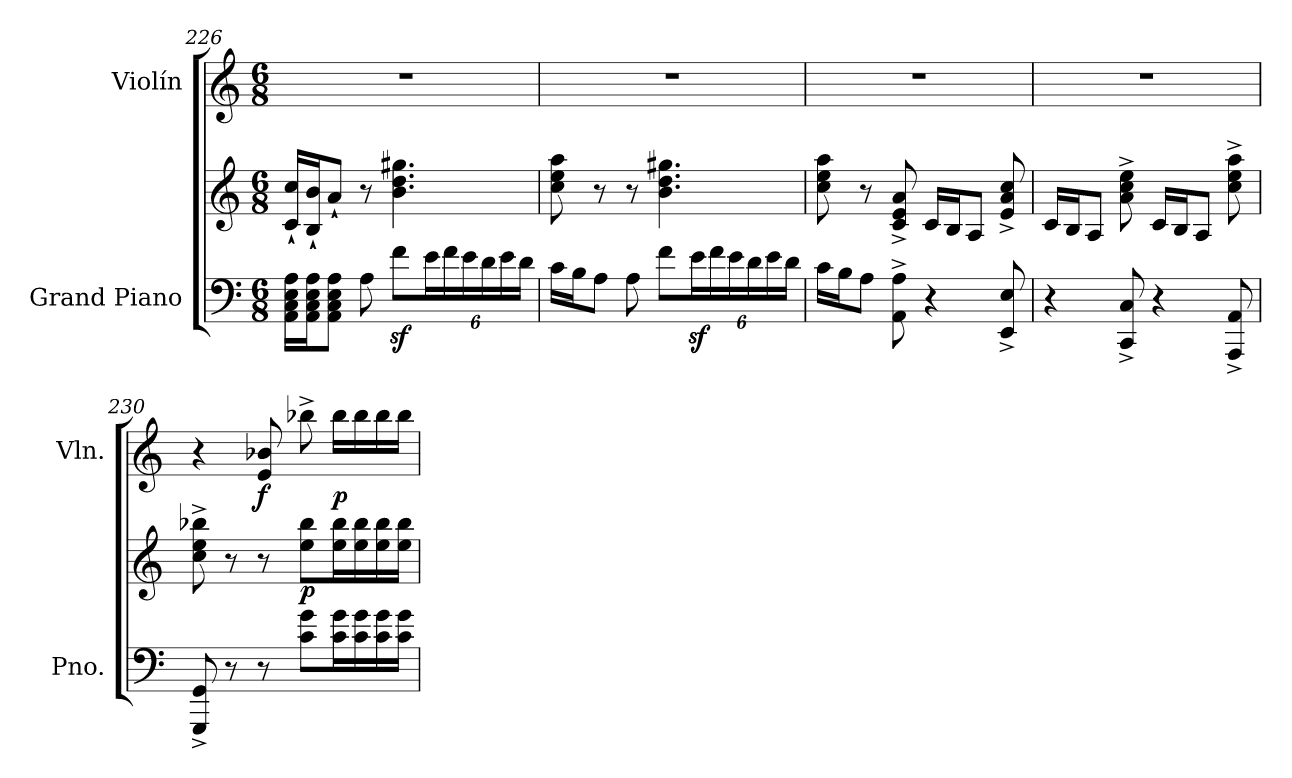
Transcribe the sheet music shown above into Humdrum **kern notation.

**kern	**kern	**dynam	**kern	**dynam
*part2	*part2	*part2	*part1	*part1
*staff3	*staff2	*staff2/3	*staff1	*staff1
*I"Grand Piano	*	*	*I"Violín	*
*I'Pno.	*	*	*I'Vln.	*
*clefF4	*clefG2	*	*clefG2	*
*k[]	*k[]	*	*k[]	*
*M6/8	*M6/8	*	*M6/8	*
=226	=226	=226	=226	=226
16AA\ 16C\ 16E\ 16A\LL	16c/` 16cc/`LL	.	2.r	.
16AA\ 16C\ 16E\ 16A\J	16B/` 16b/`J	.	.	.
8AA\ 8C\ 8E\ 8A\J	8a`/J	.	.	.
8A\	8r	.	.	.
8fz<\L	4.b\ 4.dd\ 4.gg#X\	.	.	.
*Xbrackettup	*	*	*	*
24e\L	.	.	.	.
24f\	.	.	.	.
24e\	.	.	.	.
24d\	.	.	.	.
24e\	.	.	.	.
24d\JJ	.	.	.	.
!!LO:PB:g=z
=227	=227	=227	=227	=227
16c\LL	8cc\ 8ee\ 8aa\	.	2.r	.
16B\J	.	.	.	.
8A\J	8r	.	.	.
8A\	8r	.	.	.
8f\L	4.b\ 4.dd\ 4.gg#X\	.	.	.
24ez<\L	.	.	.	.
24f\	.	.	.	.
24e\	.	.	.	.
24d\	.	.	.	.
24e\	.	.	.	.
24d\JJ	.	.	.	.
=228	=228	=228	=228	=228
16c\LL	8cc\ 8ee\ 8aa\	.	2.r	.
16B\J	.	.	.	.
8A\J	8r	.	.	.
8AA\^ 8A\^	8c/^ 8e/^ 8a/^	.	.	.
4r	16c/LL	.	.	.
.	16B/J	.	.	.
.	8A/J	.	.	.
8EE/^ 8E/^	8e/^ 8a/^ 8cc/^	.	.	.
=229	=229	=229	=229	=229
4r	16c/LL	.	2.r	.
.	16B/J	.	.	.
.	8A/J	.	.	.
8CC/^ 8C/^	8a\^ 8cc\^ 8ee\^	.	.	.
4r	16c/LL	.	.	.
.	16B/J	.	.	.
.	8A/J	.	.	.
8AAA/^ 8AA/^	8cc\^ 8ee\^ 8aa\^	.	.	.
!!LO:LB:g=z
=230	=230	=230	=230	=230
8GGG/^ 8GG/^	8cc\^ 8ee\^ 8bb-X\^	.	4r	.
8r	8r	.	.	.
!	!	!	!	!LO:DY:b
8r	8r	.	8e/ 8b-X/	f
!	!	!LO:DY:b	!	!
8c\ 8g\L	8ee\ 8bb-\L	p	8bb-X^\	.
!	!	!	!	!LO:DY:b
16c\ 16g\L	16ee\ 16bb-\L	.	16bb-\LL	p
16c\ 16g\	16ee\ 16bb-\	.	16bb-\	.
16c\ 16g\	16ee\ 16bb-\	.	16bb-\	.
16c\ 16g\JJ	16ee\ 16bb-\JJ	.	16bb-\JJ	.
=	=	=	=	=
*-	*-	*-	*-	*-
